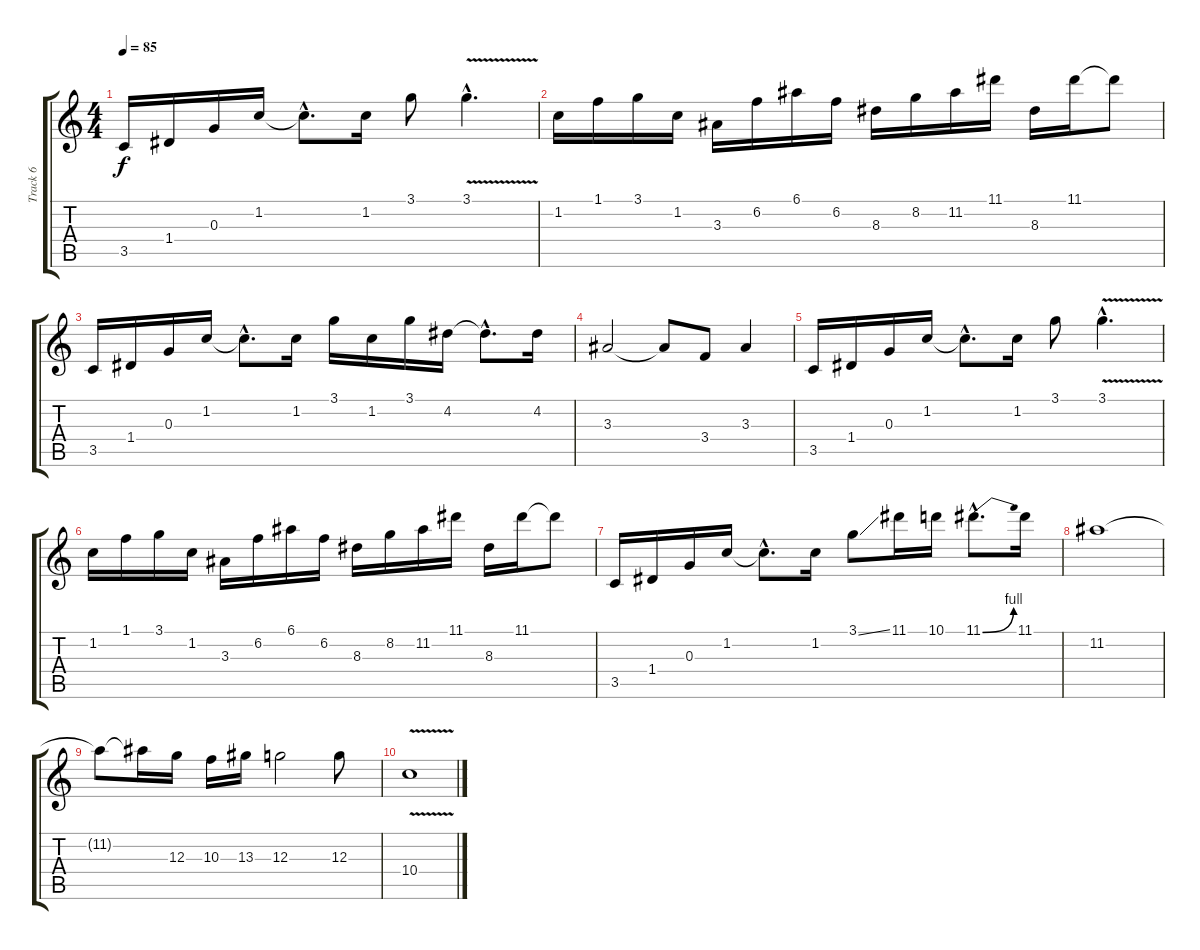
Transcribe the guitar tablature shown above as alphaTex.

\track ("Track 6" "Track 6") {instrument overdrivenguitar}
\staff {score tabs}
\tuning (E4 B3 G3 D3 A2 E2) {hide}
\ts (4 4)
\tempo 85
\clef g2
\ks c
3.5.16{dy f} 1.4.16 0.3.16 1.2.16 1.2{hac t}.8{d} 1.2.16 3.1.8 3.1{v hac}.4{d} |
1.2.16 1.1.16 3.1.16 1.2.16 3.3.16 6.2.16 6.1.16 6.2.16 8.3.16 8.2.16 11.2.16 11.1.16 8.3.16 11.1.16 11.1{t}.8 |
3.5.16 1.4.16 0.3.16 1.2.16 1.2{hac t}.8{d} 1.2.16 3.1.16 1.2.16 3.1.16 4.2.16 4.2{hac t}.8{d} 4.2.16 |
3.3.2 3.3{t}.8 3.4.8 3.3.4 |
3.5.16 1.4.16 0.3.16 1.2.16 1.2{hac t}.8{d} 1.2.16 3.1.8 3.1{v hac}.4{d} |
1.2.16 1.1.16 3.1.16 1.2.16 3.3.16 6.2.16 6.1.16 6.2.16 8.3.16 8.2.16 11.2.16 11.1.16 8.3.16 11.1.16 11.1{t}.8 |
3.5.16 1.4.16 0.3.16 1.2.16 1.2{hac t}.8{d} 1.2.16 3.1{ss}.8 11.1.16 10.1.16 11.1{be (bend 0 0 60 4) hac}.8{d} 11.1.16 |
11.2.1 |
11.2{t}.8 11.2{t}.16 12.3.16 10.3.16 13.3.16 12.3.2 12.3.8 |
10.4{v}.1
